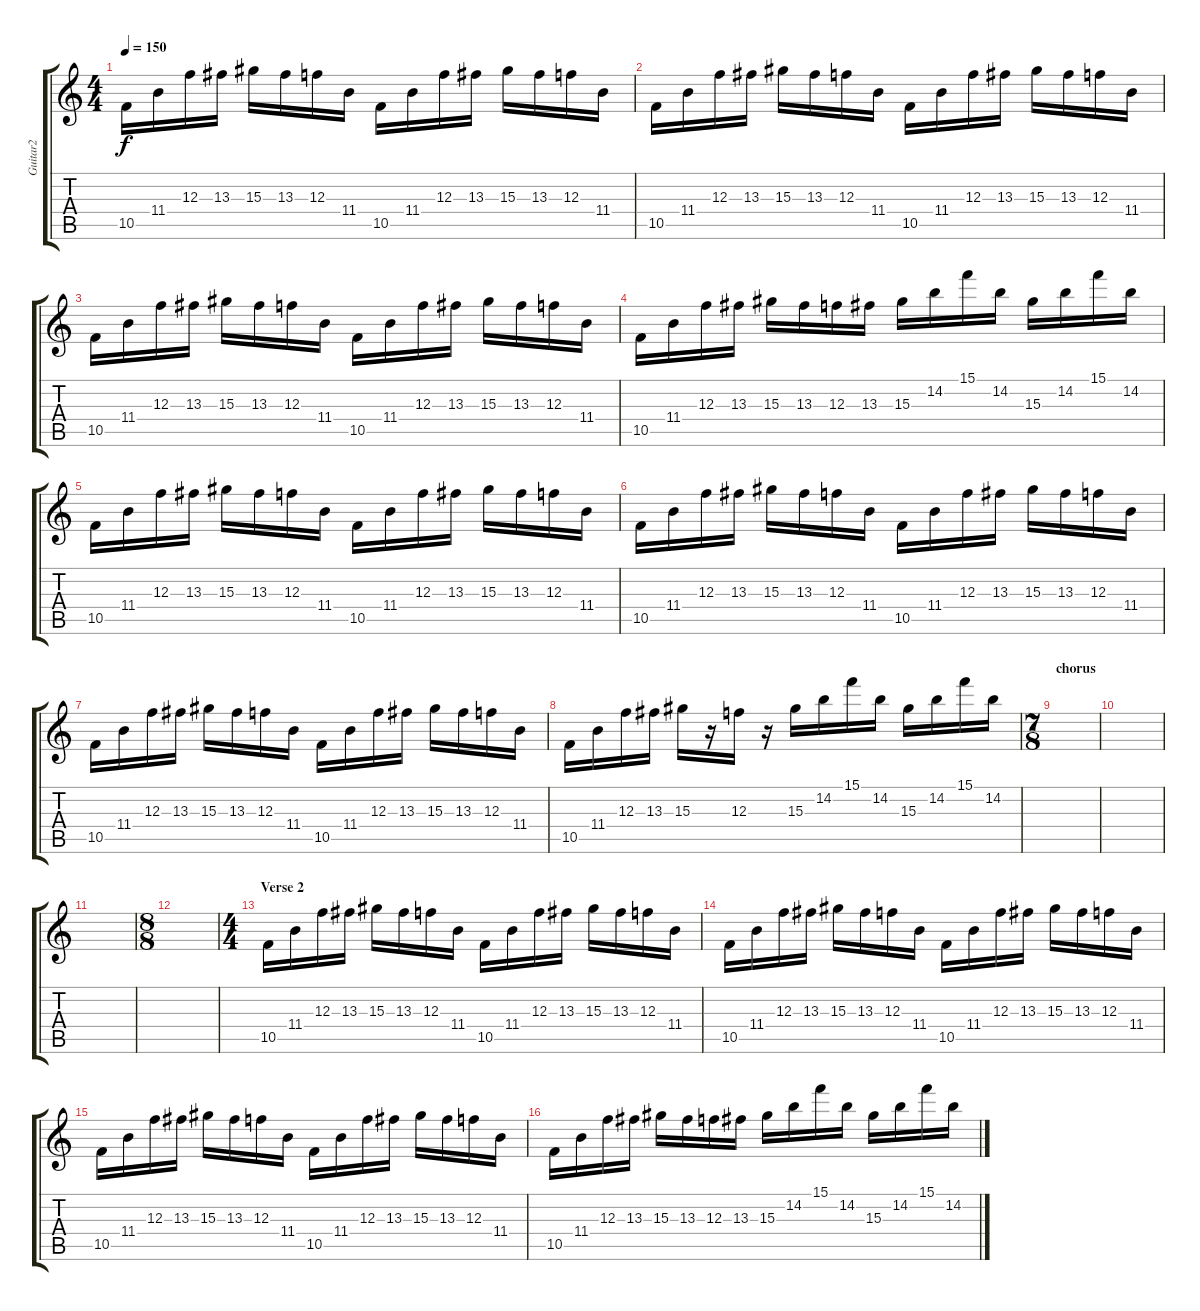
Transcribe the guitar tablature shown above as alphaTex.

\track ("Guitar2" "Guitar2") {instrument distortionguitar}
\staff {score tabs}
\tuning (D4 A3 F3 C3 G2 C2) {hide}
\ts (4 4)
\tempo 150
\clef g2
\ks c
10.5.16{dy f} 11.4.16 12.3.16 13.3.16 15.3.16 13.3.16 12.3.16 11.4.16 10.5.16 11.4.16 12.3.16 13.3.16 15.3.16 13.3.16 12.3.16 11.4.16 |
10.5.16 11.4.16 12.3.16 13.3.16 15.3.16 13.3.16 12.3.16 11.4.16 10.5.16 11.4.16 12.3.16 13.3.16 15.3.16 13.3.16 12.3.16 11.4.16 |
10.5.16 11.4.16 12.3.16 13.3.16 15.3.16 13.3.16 12.3.16 11.4.16 10.5.16 11.4.16 12.3.16 13.3.16 15.3.16 13.3.16 12.3.16 11.4.16 |
10.5.16 11.4.16 12.3.16 13.3.16 15.3.16 13.3.16 12.3.16 13.3.16 15.3.16 14.2.16 15.1.16 14.2.16 15.3.16 14.2.16 15.1.16 14.2.16 |
10.5.16 11.4.16 12.3.16 13.3.16 15.3.16 13.3.16 12.3.16 11.4.16 10.5.16 11.4.16 12.3.16 13.3.16 15.3.16 13.3.16 12.3.16 11.4.16 |
10.5.16 11.4.16 12.3.16 13.3.16 15.3.16 13.3.16 12.3.16 11.4.16 10.5.16 11.4.16 12.3.16 13.3.16 15.3.16 13.3.16 12.3.16 11.4.16 |
10.5.16 11.4.16 12.3.16 13.3.16 15.3.16 13.3.16 12.3.16 11.4.16 10.5.16 11.4.16 12.3.16 13.3.16 15.3.16 13.3.16 12.3.16 11.4.16 |
10.5.16 11.4.16 12.3.16 13.3.16 15.3.16 r.16 12.3.16 r.16 15.3.16 14.2.16 15.1.16 14.2.16 15.3.16 14.2.16 15.1.16 14.2.16 |
\ts (7 8)
\section ("" "chorus")
|
|
|
\ts (8 8)
|
\ts (4 4)
\section ("" "Verse 2")
10.5.16 11.4.16 12.3.16 13.3.16 15.3.16 13.3.16 12.3.16 11.4.16 10.5.16 11.4.16 12.3.16 13.3.16 15.3.16 13.3.16 12.3.16 11.4.16 |
10.5.16 11.4.16 12.3.16 13.3.16 15.3.16 13.3.16 12.3.16 11.4.16 10.5.16 11.4.16 12.3.16 13.3.16 15.3.16 13.3.16 12.3.16 11.4.16 |
10.5.16 11.4.16 12.3.16 13.3.16 15.3.16 13.3.16 12.3.16 11.4.16 10.5.16 11.4.16 12.3.16 13.3.16 15.3.16 13.3.16 12.3.16 11.4.16 |
10.5.16 11.4.16 12.3.16 13.3.16 15.3.16 13.3.16 12.3.16 13.3.16 15.3.16 14.2.16 15.1.16 14.2.16 15.3.16 14.2.16 15.1.16 14.2.16
